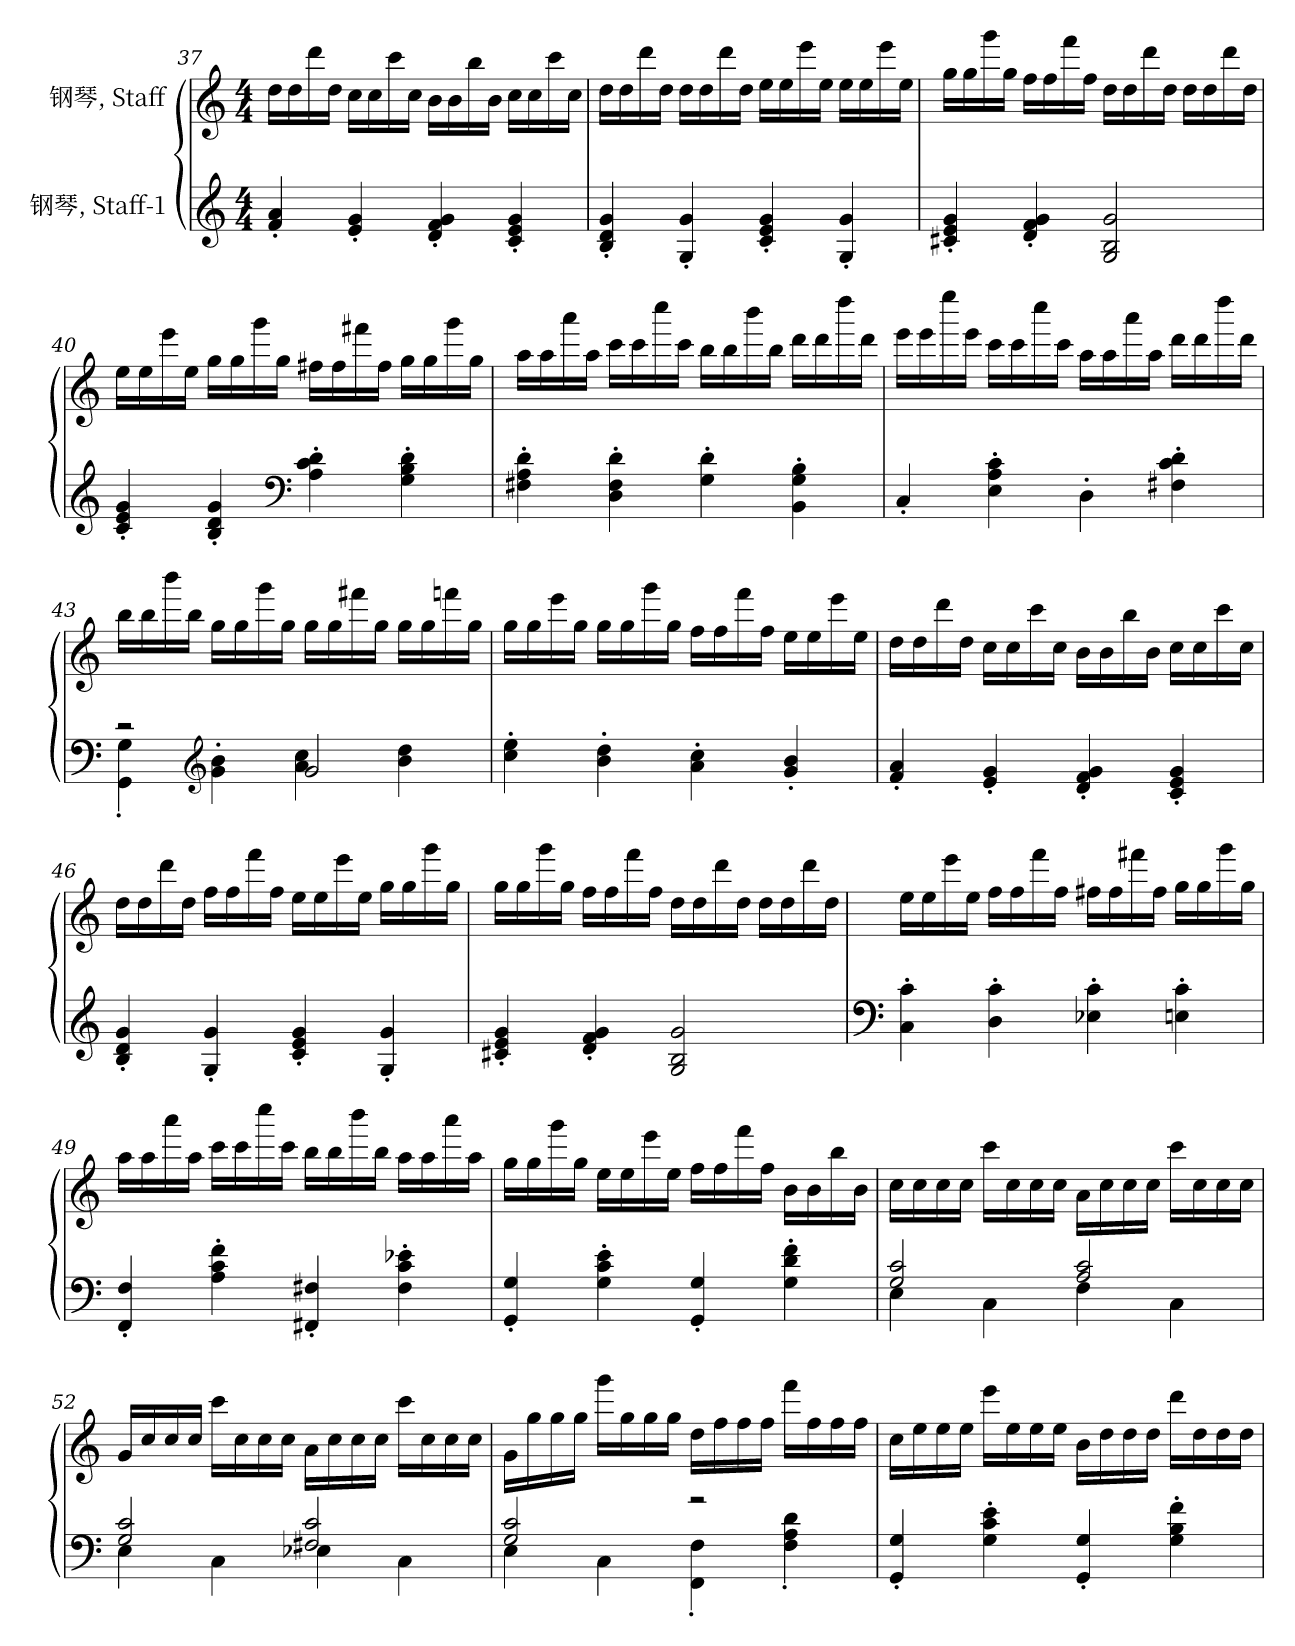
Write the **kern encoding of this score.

**kern	**kern
*part2	*part1
*staff2	*staff1
*I"钢琴, Staff-1	*I"钢琴, Staff
!!LO:PB:g=z
*clefG2	*clefG2
*k[]	*k[]
*M4/4	*M4/4
=37	=37
4f/' 4a/'	16dd\LL
.	16dd\
.	16ddd\
.	16dd\JJ
4e/' 4g/'	16cc\LL
.	16cc\
.	16ccc\
.	16cc\JJ
4d/' 4f/' 4g/'	16b\LL
.	16b\
.	16bb\
.	16b\JJ
4c/' 4e/' 4g/'	16cc\LL
.	16cc\
.	16ccc\
.	16cc\JJ
=38	=38
4B/' 4d/' 4g/'	16dd\LL
.	16dd\
.	16ddd\
.	16dd\JJ
4G/' 4g/'	16dd\LL
.	16dd\
.	16ddd\
.	16dd\JJ
4c/' 4e/' 4g/'	16ee\LL
.	16ee\
.	16eee\
.	16ee\JJ
4G/' 4g/'	16ee\LL
.	16ee\
.	16eee\
.	16ee\JJ
!!LO:LB:g=z
=39	=39
4c#X/' 4e/' 4g/'	16gg\LL
.	16gg\
.	16ggg\
.	16gg\JJ
4d/' 4f/' 4g/'	16ff\LL
.	16ff\
.	16fff\
.	16ff\JJ
2G/ 2B/ 2g/	16dd\LL
.	16dd\
.	16ddd\
.	16dd\JJ
.	16dd\LL
.	16dd\
.	16ddd\
.	16dd\JJ
=40	=40
4c/' 4e/' 4g/'	16ee\LL
.	16ee\
.	16eee\
.	16ee\JJ
4B/' 4d/' 4g/'	16gg\LL
.	16gg\
.	16ggg\
.	16gg\JJ
*clefF4	*
4A\' 4c\' 4d\'	16ff#X\LL
.	16ff#\
.	16fff#X\
.	16ff#\JJ
4G\' 4B\' 4d\'	16gg\LL
.	16gg\
.	16ggg\
.	16gg\JJ
!!LO:LB:g=z
=41	=41
4F#X\' 4A\' 4d\'	16aa\LL
.	16aa\
.	16aaa\
.	16aa\JJ
4D\' 4F#\' 4d\'	16ccc\LL
.	16ccc\
.	16cccc\
.	16ccc\JJ
4G\' 4d\'	16bb\LL
.	16bb\
.	16bbb\
.	16bb\JJ
4BB\' 4G\' 4B\'	16ddd\LL
.	16ddd\
.	16dddd\
.	16ddd\JJ
=42	=42
4C'/	16eee\LL
.	16eee\
.	16eeee\
.	16eee\JJ
4E\' 4A\' 4c\'	16ccc\LL
.	16ccc\
.	16cccc\
.	16ccc\JJ
4D'\	16aa\LL
.	16aa\
.	16aaa\
.	16aa\JJ
4F#X\' 4c\' 4d\'	16ddd\LL
.	16ddd\
.	16dddd\
.	16ddd\JJ
!!LO:LB:g=z
=43	=43
*^	*
2r	4GG\' 4G\'	16bb\LL
.	.	16bb\
.	.	16bbb\
.	.	16bb\JJ
*clefG2	*	*
.	4g\' 4b\'	16gg\LL
.	.	16gg\
.	.	16ggg\
.	.	16gg\JJ
2g/	4a\ 4cc\	16gg\LL
.	.	16gg\
.	.	16fff#X\
.	.	16gg\JJ
.	4b\ 4dd\	16gg\LL
.	.	16gg\
.	.	16fffn\
.	.	16gg\JJ
*v	*v	*
=44	=44
4cc\' 4ee\'	16gg\LL
.	16gg\
.	16eee\
.	16gg\JJ
4b\' 4dd\'	16gg\LL
.	16gg\
.	16ggg\
.	16gg\JJ
4a\' 4cc\'	16ff\LL
.	16ff\
.	16fff\
.	16ff\JJ
4g/' 4b/'	16ee\LL
.	16ee\
.	16eee\
.	16ee\JJ
!!LO:LB:g=z
=45	=45
4f/' 4a/'	16dd\LL
.	16dd\
.	16ddd\
.	16dd\JJ
4e/' 4g/'	16cc\LL
.	16cc\
.	16ccc\
.	16cc\JJ
4d/' 4f/' 4g/'	16b\LL
.	16b\
.	16bb\
.	16b\JJ
4c/' 4e/' 4g/'	16cc\LL
.	16cc\
.	16ccc\
.	16cc\JJ
=46	=46
4B/' 4d/' 4g/'	16dd\LL
.	16dd\
.	16ddd\
.	16dd\JJ
4G/' 4g/'	16ff\LL
.	16ff\
.	16fff\
.	16ff\JJ
4c/' 4e/' 4g/'	16ee\LL
.	16ee\
.	16eee\
.	16ee\JJ
4G/' 4g/'	16gg\LL
.	16gg\
.	16ggg\
.	16gg\JJ
!!LO:LB:g=z
=47	=47
4c#X/' 4e/' 4g/'	16gg\LL
.	16gg\
.	16ggg\
.	16gg\JJ
4d/' 4f/' 4g/'	16ff\LL
.	16ff\
.	16fff\
.	16ff\JJ
2G/ 2B/ 2g/	16dd\LL
.	16dd\
.	16ddd\
.	16dd\JJ
.	16dd\LL
.	16dd\
.	16ddd\
.	16dd\JJ
=48	=48
*clefF4	*
4C\' 4c\'	16ee\LL
.	16ee\
.	16eee\
.	16ee\JJ
4D\' 4c\'	16ff\LL
.	16ff\
.	16fff\
.	16ff\JJ
4E-X\' 4c\'	16ff#X\LL
.	16ff#\
.	16fff#X\
.	16ff#\JJ
4En\' 4c\'	16gg\LL
.	16gg\
.	16ggg\
.	16gg\JJ
!!LO:PB:g=z
=49	=49
4FF/' 4F/'	16aa\LL
.	16aa\
.	16aaa\
.	16aa\JJ
4A\' 4c\' 4f\'	16ccc\LL
.	16ccc\
.	16cccc\
.	16ccc\JJ
4FF#X/' 4F#X/'	16bb\LL
.	16bb\
.	16bbb\
.	16bb\JJ
4F#\' 4c\' 4e-X\'	16aa\LL
.	16aa\
.	16aaa\
.	16aa\JJ
=50	=50
4GG/' 4G/'	16gg\LL
.	16gg\
.	16ggg\
.	16gg\JJ
4G\' 4c\' 4e\'	16ee\LL
.	16ee\
.	16eee\
.	16ee\JJ
4GG/' 4G/'	16ff\LL
.	16ff\
.	16fff\
.	16ff\JJ
4G\' 4d\' 4f\'	16b\LL
.	16b\
.	16bb\
.	16b\JJ
!!LO:LB:g=z
=51	=51
*^	*
2G/ 2c/	4E\	16cc\LL
.	.	16cc\
.	.	16cc\
.	.	16cc\JJ
.	4C\	16ccc\LL
.	.	16cc\
.	.	16cc\
.	.	16cc\JJ
2A/ 2c/	4F\	16a\LL
.	.	16cc\
.	.	16cc\
.	.	16cc\JJ
.	4C\	16ccc\LL
.	.	16cc\
.	.	16cc\
.	.	16cc\JJ
=52	=52	=52
2G/ 2c/	4E\	16g/LL
.	.	16cc/
.	.	16cc/
.	.	16cc/JJ
.	4C\	16ccc\LL
.	.	16cc\
.	.	16cc\
.	.	16cc\JJ
2F#X/ 2c/	4E-X\	16a\LL
.	.	16cc\
.	.	16cc\
.	.	16cc\JJ
.	4C\	16ccc\LL
.	.	16cc\
.	.	16cc\
.	.	16cc\JJ
!!LO:LB:g=z
=53	=53	=53
2G/ 2c/	4E\	16g\LL
.	.	16gg\
.	.	16gg\
.	.	16gg\JJ
.	4C\	16ggg\LL
.	.	16gg\
.	.	16gg\
.	.	16gg\JJ
2r	4FF\' 4F\'	16dd\LL
.	.	16ff\
.	.	16ff\
.	.	16ff\JJ
.	4F\' 4A\' 4d\'	16fff\LL
.	.	16ff\
.	.	16ff\
.	.	16ff\JJ
*v	*v	*
=54	=54
4GG/' 4G/'	16cc\LL
.	16ee\
.	16ee\
.	16ee\JJ
4G\' 4c\' 4e\'	16eee\LL
.	16ee\
.	16ee\
.	16ee\JJ
4GG/' 4G/'	16b\LL
.	16dd\
.	16dd\
.	16dd\JJ
4G\' 4B\' 4f\'	16ddd\LL
.	16dd\
.	16dd\
.	16dd\JJ
=	=
*-	*-
